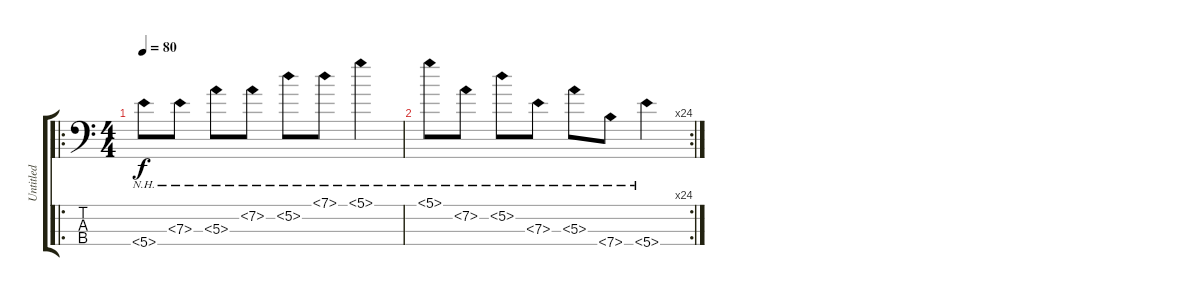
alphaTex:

\track ("Untitled" "Untitled") {instrument electricbassfinger}
\staff {score tabs}
\tuning (G2 D2 A1 E1) {hide}
\ro
\ts (4 4)
\tempo 80
\clef f4
\ks c
5.4{nh}.8{dy f instrument electricbassfinger} 7.3{nh}.8 5.3{nh}.8 7.2{nh}.8 5.2{nh}.8 7.1{nh}.8 5.1{nh}.4 |
\rc 24
5.1{nh}.8 7.2{nh}.8 5.2{nh}.8 7.3{nh}.8 5.3{nh}.8 7.4{nh}.8 5.4{nh}.4
